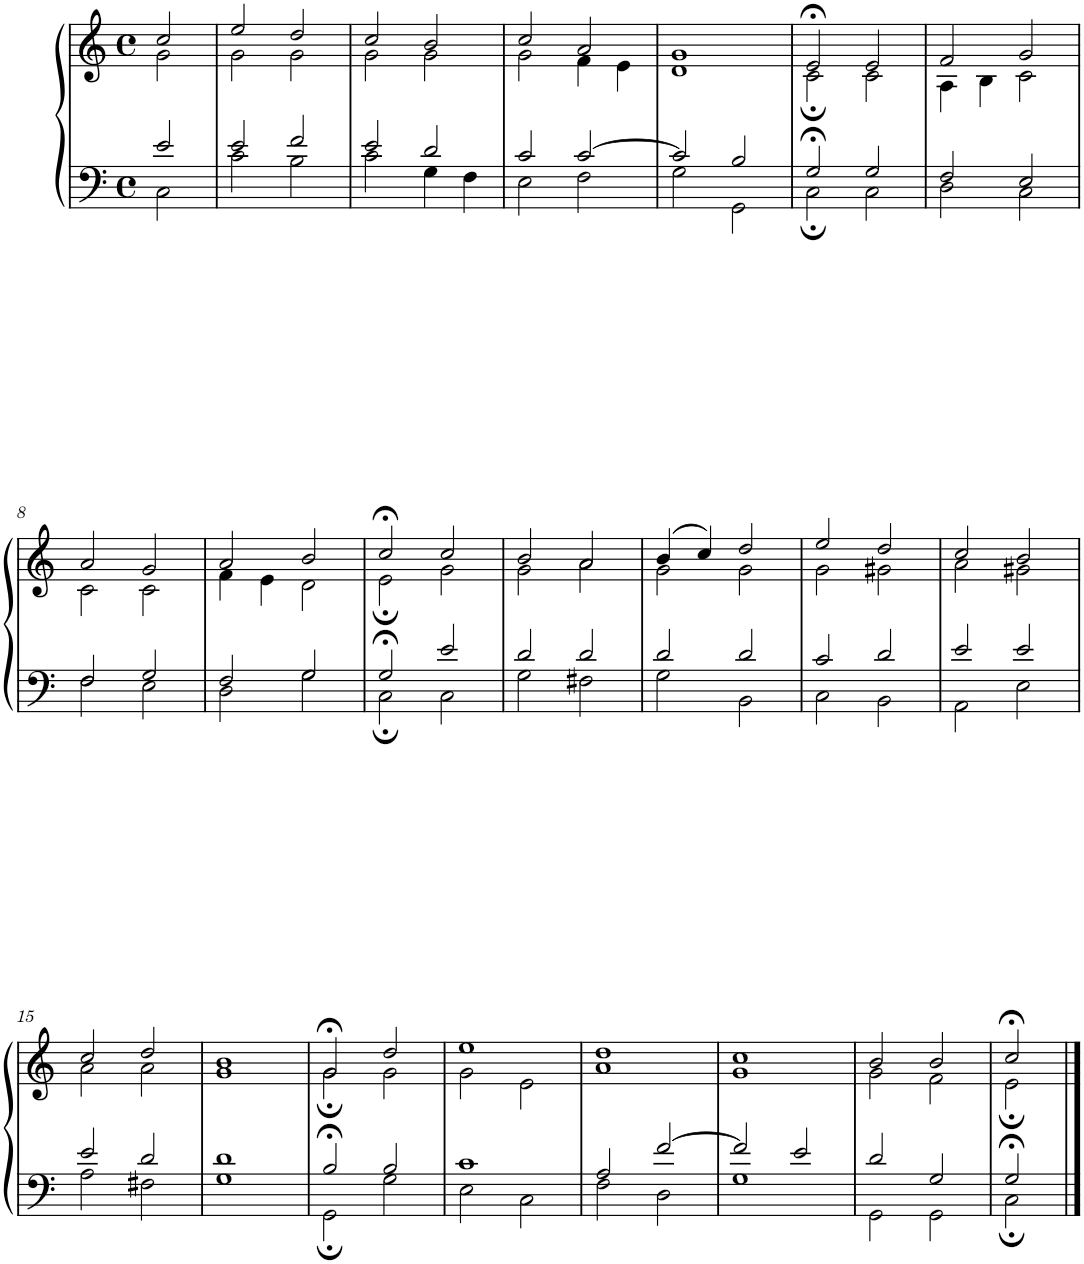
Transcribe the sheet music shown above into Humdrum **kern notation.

**kern	**kern
*part1	*part1
*staff2	*staff1
*I"Piano	*
*I'Pno.	*
*clefF4	*clefG2
*k[]	*k[]
*M4/4	*M4/4
*met(c)	*met(c)
=1	=1
*^	*^
2e/	2C\	2cc/	2g\
=2	=2	=2	=2
2e/	2c\	2ee/	2g\
2f/	2B\	2dd/	2g\
=3	=3	=3	=3
2e/	2c\	2cc/	2g\
2d/	4G\	2b/	2g\
.	4F\	.	.
=4	=4	=4	=4
2c/	2E\	2cc/	2g\
[2c/	2F\	2a/	4f\
.	.	.	4e\
=5	=5	=5	=5
2c/]	2G\	1g	1d
2B/	2GG\	.	.
=6	=6	=6	=6
2G;</	2C;\	2e;</	2c;\
2G/	2C\	2e/	2c\
=7	=7	=7	=7
2F/	2D\	2f/	4A\
.	.	.	4B\
2E/	2C\	2g/	2c\
!!LO:LB:g=z	!!
=8	=8	=8	=8
2F/	2F\	2a/	2c\
2G/	2E\	2g/	2c\
=9	=9	=9	=9
2F/	2D\	2a/	4f\
.	.	.	4e\
2G/	2G\	2b/	2d\
=10	=10	=10	=10
2G;</	2C;\	2cc;</	2e;\
2e/	2C\	2cc/	2g\
=11	=11	=11	=11
2d/	2G\	2b/	2g\
2d/	2F#X\	2a/	2a\
=12	=12	=12	=12
2d/	2G\	(4b/	2g\
.	.	4cc/)	.
2d/	2BB\	2dd/	2g\
=13	=13	=13	=13
2c/	2C\	2ee/	2g\
2d/	2BB\	2dd/	2g#X\
=14	=14	=14	=14
2e/	2AA\	2cc/	2a\
2e/	2E\	2b/	2g#X\
!!LO:LB:g=z	!!
=15	=15	=15	=15
2e/	2A\	2cc/	2a\
2d/	2F#X\	2dd/	2a\
=16	=16	=16	=16
1d	1G	1b	1g
=17	=17	=17	=17
2B;</	2GG;\	2g;</	2g;\
2B/	2G\	2dd/	2g\
=18	=18	=18	=18
1c	2E\	1ee	2g\
.	2C\	.	2e\
=19	=19	=19	=19
2A/	2F\	1dd	1a
[2f/	2D\	.	.
=20	=20	=20	=20
2f/]	1G	1cc	1g
2e/	.	.	.
=21	=21	=21	=21
2d/	2GG\	2b/	2g\
2G/	2GG\	2b/	2f\
=22	=22	=22	=22
2G;</	2C;\	2cc;</	2e;\
*v	*v	*	*
*	*v	*v
==	==
*-	*-
